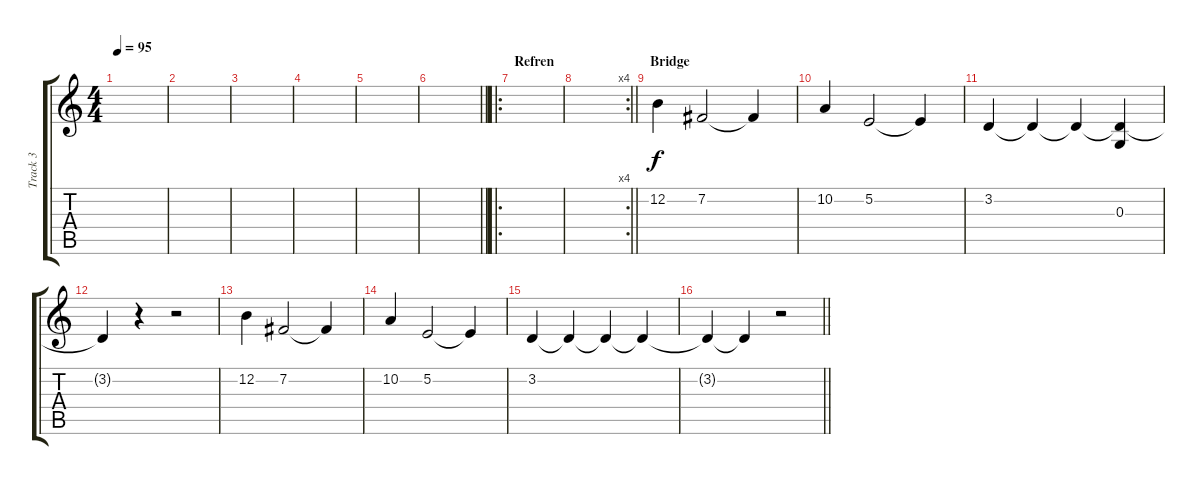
\track ("Track 3" "Track 3") {instrument viola}
\staff {score tabs}
\tuning (E4 B3 G3 D3 A2 E2) {hide}
\ts (4 4)
\tempo 95
\clef g2
\ks c
|
|
|
|
|
\barLineRight lightlight
|
\ro
\section ("" "Refren")
|
\rc 4
\barLineRight lightlight
|
\section ("" "Bridge")
12.2.4 7.2.2 7.2{t}.4 |
10.2.4 5.2.2 5.2{t}.4 |
3.2.4 3.2{t}.4 3.2{t}.4 (3.2{t} 0.3).4 |
3.2{t}.4 r.4 r.2 |
12.2.4 7.2.2 7.2{t}.4 |
10.2.4 5.2.2 5.2{t}.4 |
3.2.4 3.2{t}.4 3.2{t}.4 3.2{t}.4 |
\barLineRight lightlight
3.2{t}.4 3.2{t}.4 r.2
